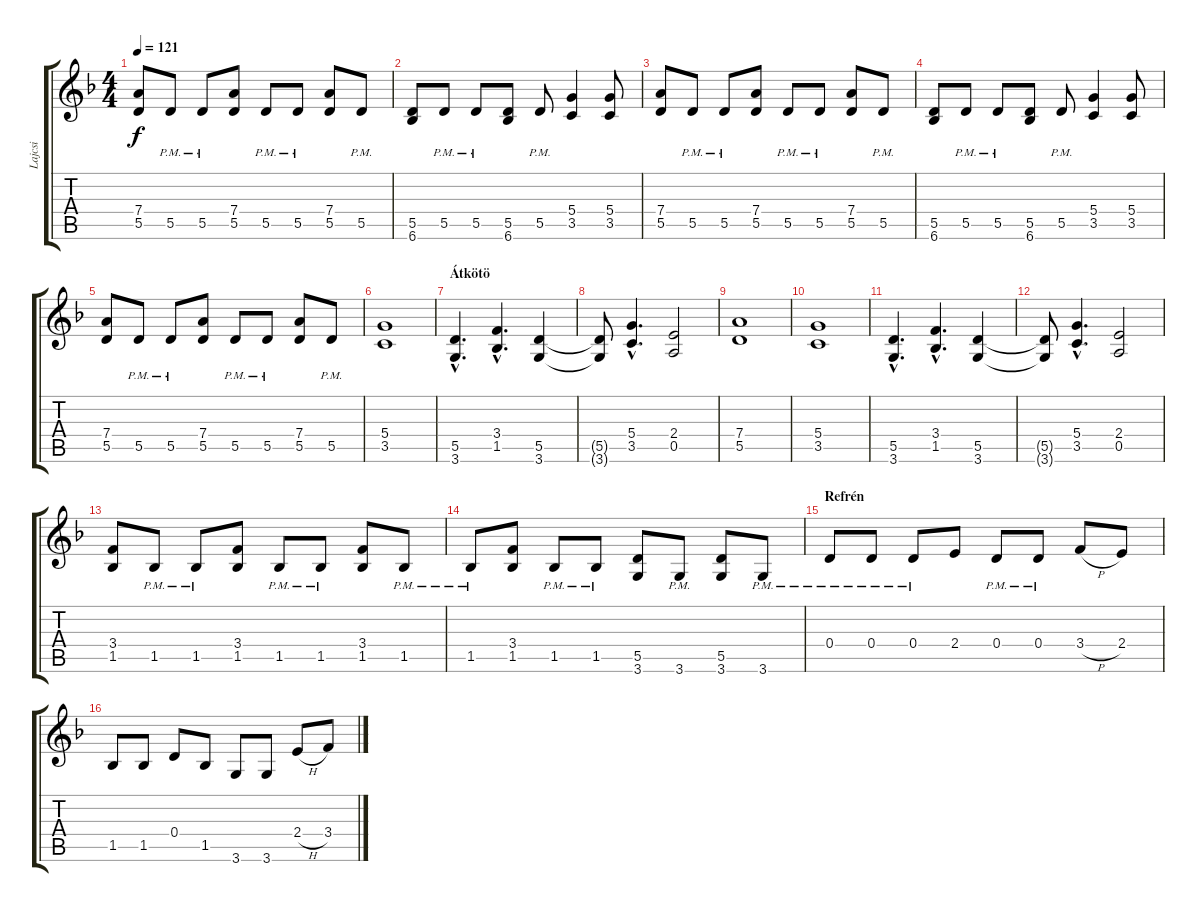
\track ("Lajcsi" "Lajcsi") {instrument distortionguitar}
\staff {score tabs}
\tuning (E4 B3 G3 D3 A2 E2) {hide}
\ts (4 4)
\tempo 121
\clef g2
\ks dminor
(7.4 5.5).8{dy f} 5.5{pm}.8 5.5{pm}.8 (7.4 5.5).8 5.5{pm}.8 5.5{pm}.8 (7.4 5.5).8 5.5{pm}.8 |
(5.5 6.6).8 5.5{pm}.8 5.5{pm}.8 (5.5 6.6).8 5.5{pm}.8 (5.4 3.5).4 (5.4 3.5).8 |
(7.4 5.5).8 5.5{pm}.8 5.5{pm}.8 (7.4 5.5).8 5.5{pm}.8 5.5{pm}.8 (7.4 5.5).8 5.5{pm}.8 |
(5.5 6.6).8 5.5{pm}.8 5.5{pm}.8 (5.5 6.6).8 5.5{pm}.8 (5.4 3.5).4 (5.4 3.5).8 |
(7.4 5.5).8 5.5{pm}.8 5.5{pm}.8 (7.4 5.5).8 5.5{pm}.8 5.5{pm}.8 (7.4 5.5).8 5.5{pm}.8 |
(5.4 3.5).1 |
\section ("" "Átkötö")
(5.5{hac} 3.6{hac}).4{d} (3.4{hac} 1.5{hac}).4{d} (5.5 3.6).4 |
(5.5{t} 3.6{t}).8 (5.4{hac} 3.5{hac}).4{d} (2.4 0.5).2 |
(7.4 5.5).1 |
(5.4 3.5).1 |
(5.5{hac} 3.6{hac}).4{d} (3.4{hac} 1.5{hac}).4{d} (5.5 3.6).4 |
(5.5{t} 3.6{t}).8 (5.4{hac} 3.5{hac}).4{d} (2.4 0.5).2 |
(3.4 1.5).8 1.5{pm}.8 1.5{pm}.8 (3.4 1.5).8 1.5{pm}.8 1.5{pm}.8 (3.4 1.5).8 1.5{pm}.8 |
1.5{pm}.8 (3.4 1.5).8 1.5{pm}.8 1.5{pm}.8 (5.5 3.6).8 3.6{pm}.8 (5.5 3.6).8 3.6{pm}.8 |
\section ("" "Refrén")
0.4{pm}.8 0.4{pm}.8 0.4{pm}.8 2.4.8 0.4{pm}.8 0.4{pm}.8 3.4{h}.8 2.4.8 |
1.5.8 1.5.8 0.4.8 1.5.8 3.6.8 3.6.8 2.4{h}.8 3.4.8
